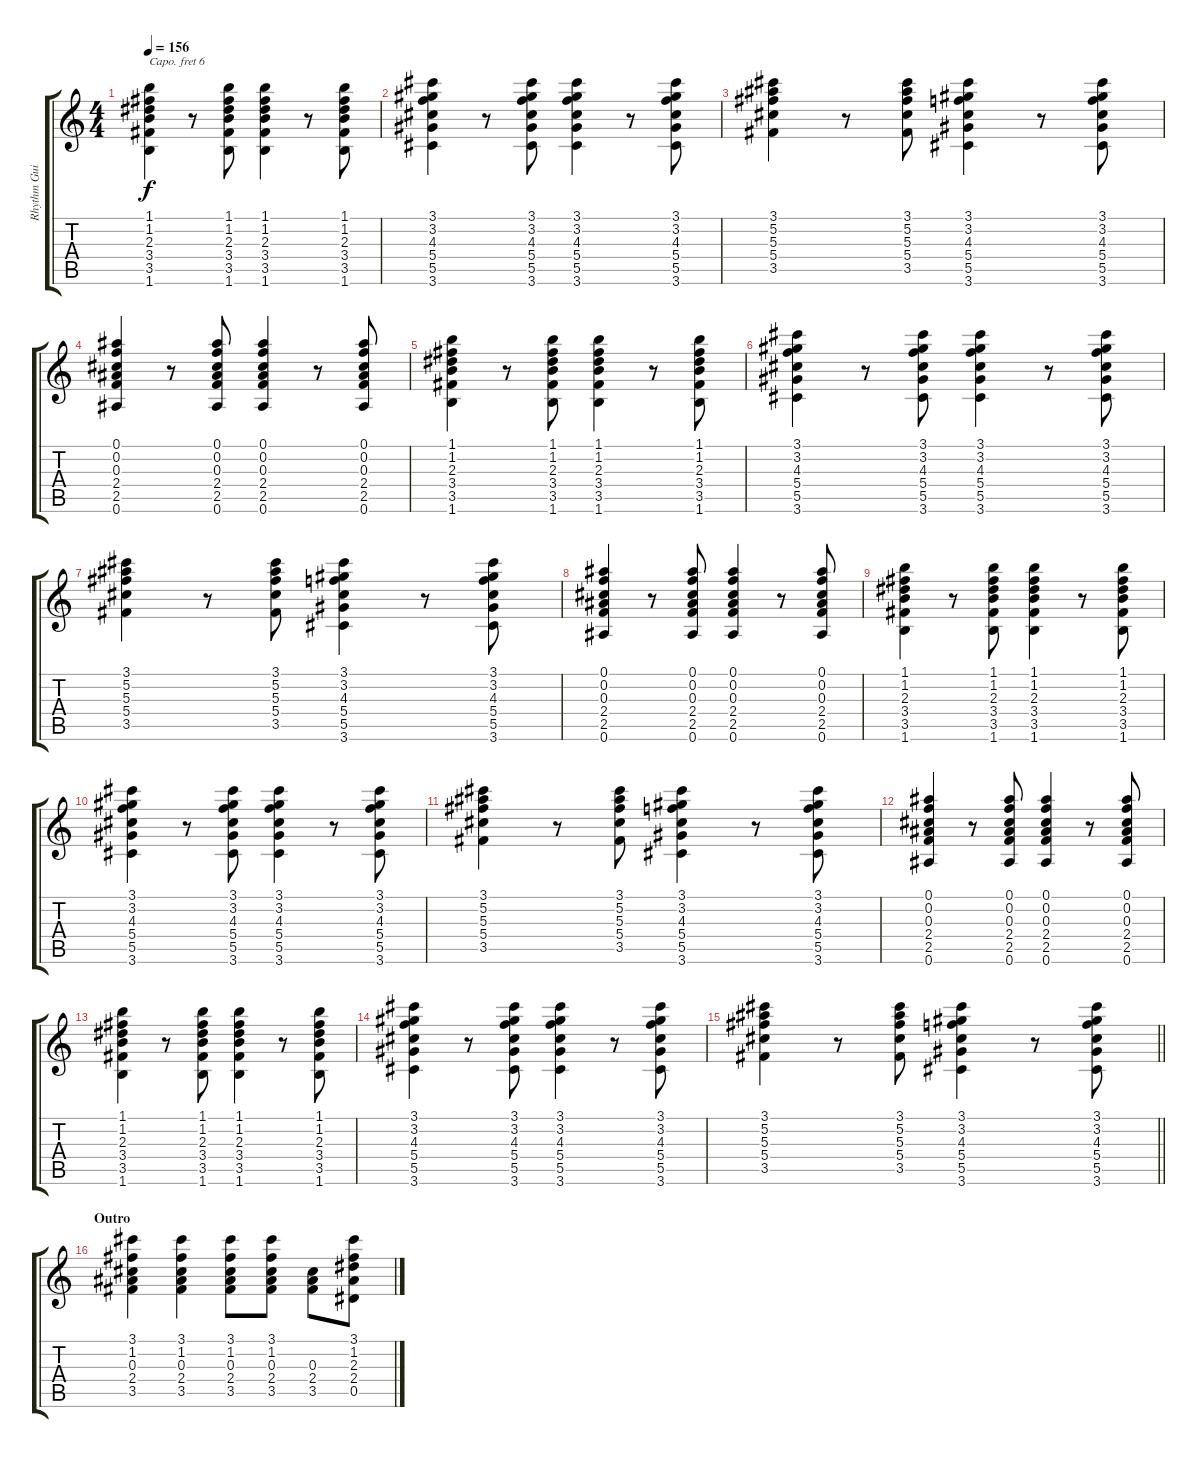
\track ("Rhythm Guitar" "Rhythm Gui") {instrument electricguitarclean}
\staff {score tabs}
\capo 6
\tuning (E4 B3 G3 D3 A2 E2) {hide}
\ts (4 4)
\tempo 156
\clef g2
\ks c
(1.1 1.2 2.3 3.4 3.5 1.6).4{dy f} r.8 (1.1 1.2 2.3 3.4 3.5 1.6).8 (1.1 1.2 2.3 3.4 3.5 1.6).4 r.8 (1.1 1.2 2.3 3.4 3.5 1.6).8 |
(3.1 3.2 4.3 5.4 5.5 3.6).4 r.8 (3.1 3.2 4.3 5.4 5.5 3.6).8 (3.1 3.2 4.3 5.4 5.5 3.6).4 r.8 (3.1 3.2 4.3 5.4 5.5 3.6).8 |
(3.1 5.2 5.3 5.4 3.5).4 r.8 (3.1 5.2 5.3 5.4 3.5).8 (3.1 3.2 4.3 5.4 5.5 3.6).4 r.8 (3.1 3.2 4.3 5.4 5.5 3.6).8 |
(0.1 0.2 0.3 2.4 2.5 0.6).4 r.8 (0.1 0.2 0.3 2.4 2.5 0.6).8 (0.1 0.2 0.3 2.4 2.5 0.6).4 r.8 (0.1 0.2 0.3 2.4 2.5 0.6).8 |
(1.1 1.2 2.3 3.4 3.5 1.6).4 r.8 (1.1 1.2 2.3 3.4 3.5 1.6).8 (1.1 1.2 2.3 3.4 3.5 1.6).4 r.8 (1.1 1.2 2.3 3.4 3.5 1.6).8 |
(3.1 3.2 4.3 5.4 5.5 3.6).4 r.8 (3.1 3.2 4.3 5.4 5.5 3.6).8 (3.1 3.2 4.3 5.4 5.5 3.6).4 r.8 (3.1 3.2 4.3 5.4 5.5 3.6).8 |
(3.1 5.2 5.3 5.4 3.5).4 r.8 (3.1 5.2 5.3 5.4 3.5).8 (3.1 3.2 4.3 5.4 5.5 3.6).4 r.8 (3.1 3.2 4.3 5.4 5.5 3.6).8 |
(0.1 0.2 0.3 2.4 2.5 0.6).4 r.8 (0.1 0.2 0.3 2.4 2.5 0.6).8 (0.1 0.2 0.3 2.4 2.5 0.6).4 r.8 (0.1 0.2 0.3 2.4 2.5 0.6).8 |
(1.1 1.2 2.3 3.4 3.5 1.6).4 r.8 (1.1 1.2 2.3 3.4 3.5 1.6).8 (1.1 1.2 2.3 3.4 3.5 1.6).4 r.8 (1.1 1.2 2.3 3.4 3.5 1.6).8 |
(3.1 3.2 4.3 5.4 5.5 3.6).4 r.8 (3.1 3.2 4.3 5.4 5.5 3.6).8 (3.1 3.2 4.3 5.4 5.5 3.6).4 r.8 (3.1 3.2 4.3 5.4 5.5 3.6).8 |
(3.1 5.2 5.3 5.4 3.5).4 r.8 (3.1 5.2 5.3 5.4 3.5).8 (3.1 3.2 4.3 5.4 5.5 3.6).4 r.8 (3.1 3.2 4.3 5.4 5.5 3.6).8 |
(0.1 0.2 0.3 2.4 2.5 0.6).4 r.8 (0.1 0.2 0.3 2.4 2.5 0.6).8 (0.1 0.2 0.3 2.4 2.5 0.6).4 r.8 (0.1 0.2 0.3 2.4 2.5 0.6).8 |
(1.1 1.2 2.3 3.4 3.5 1.6).4 r.8 (1.1 1.2 2.3 3.4 3.5 1.6).8 (1.1 1.2 2.3 3.4 3.5 1.6).4 r.8 (1.1 1.2 2.3 3.4 3.5 1.6).8 |
(3.1 3.2 4.3 5.4 5.5 3.6).4 r.8 (3.1 3.2 4.3 5.4 5.5 3.6).8 (3.1 3.2 4.3 5.4 5.5 3.6).4 r.8 (3.1 3.2 4.3 5.4 5.5 3.6).8 |
\barLineRight lightlight
(3.1 5.2 5.3 5.4 3.5).4 r.8 (3.1 5.2 5.3 5.4 3.5).8 (3.1 3.2 4.3 5.4 5.5 3.6).4 r.8 (3.1 3.2 4.3 5.4 5.5 3.6).8 |
\section ("" "Outro")
(3.1 1.2 0.3 2.4 3.5).4 (3.1 1.2 0.3 2.4 3.5).4 (3.1 1.2 0.3 2.4 3.5).8 (3.1 1.2 0.3 2.4 3.5).8 (0.3 2.4 3.5).8 (3.1 1.2 2.3 2.4 0.5).8
